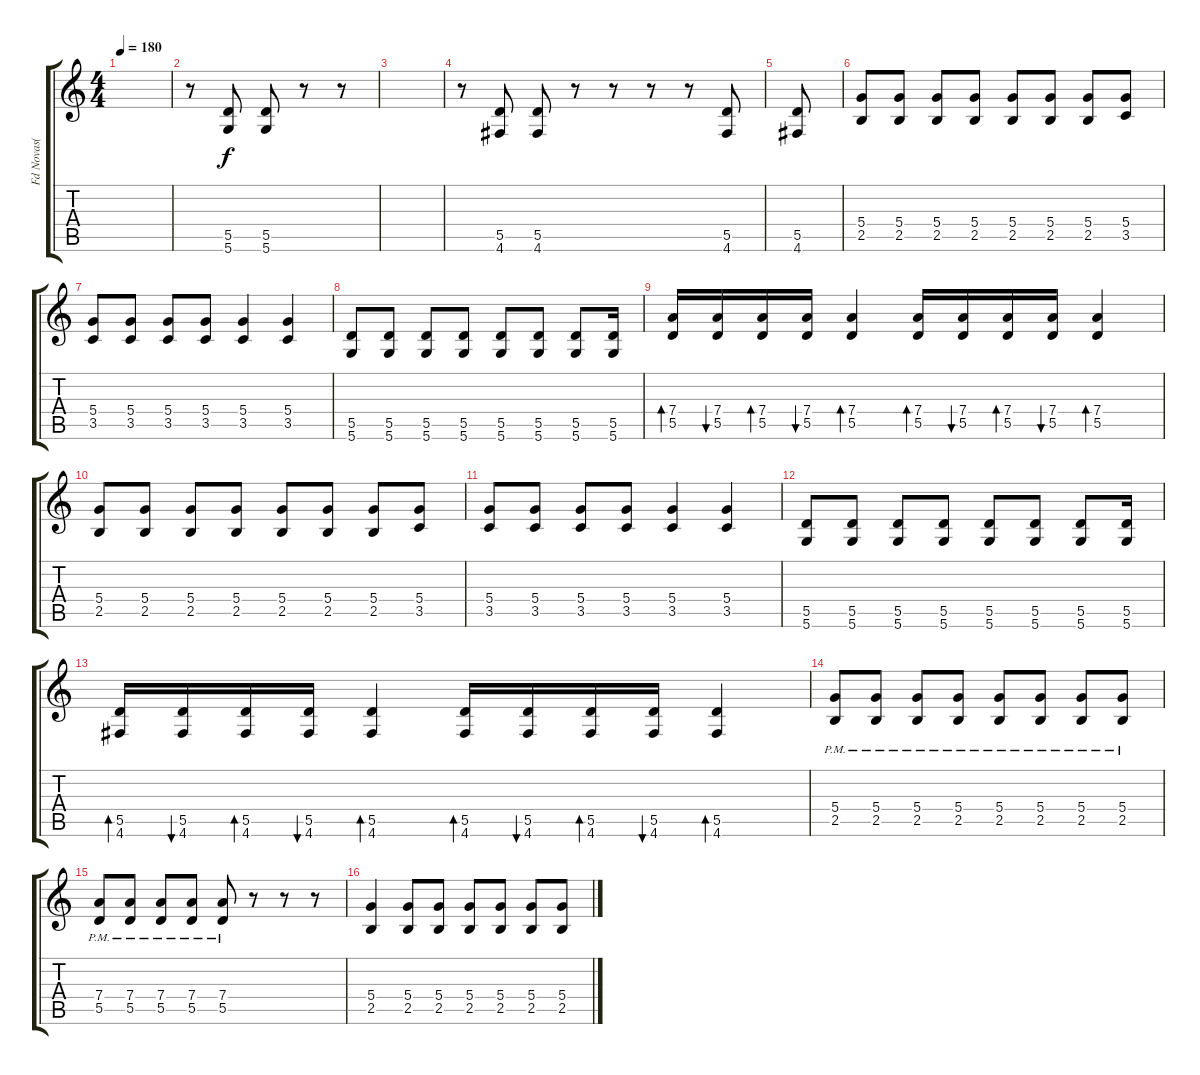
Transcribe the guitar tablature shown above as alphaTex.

\track ("Fd Novas( Rythm Guitar)" "Fd Novas( ") {instrument distortionguitar}
\staff {score tabs}
\tuning (E4 B3 G3 D3 A2 D2) {hide}
\ts (4 4)
\tempo 180
\clef g2
\ks c
|
r.8 (5.5 5.6).8 (5.5 5.6).8 r.8 r.8 |
|
r.8 (5.5 4.6).8 (5.5 4.6).8 r.8 r.8 r.8 r.8 (5.5 4.6).8 |
(5.5 4.6).8 |
(5.4 2.5).8 (5.4 2.5).8 (5.4 2.5).8 (5.4 2.5).8 (5.4 2.5).8 (5.4 2.5).8 (5.4 2.5).8 (5.4 3.5).8 |
(5.4 3.5).8 (5.4 3.5).8 (5.4 3.5).8 (5.4 3.5).8 (5.4 3.5).4 (5.4 3.5).4 |
(5.5 5.6).8 (5.5 5.6).8 (5.5 5.6).8 (5.5 5.6).8 (5.5 5.6).8 (5.5 5.6).8 (5.5 5.6).8 (5.5 5.6).16 |
(7.4 5.5).16{bd 60} (7.4 5.5).16{bu 60} (7.4 5.5).16{bd 60} (7.4 5.5).16{bu 60} (7.4 5.5).4{bd 60} (7.4 5.5).16{bd 60} (7.4 5.5).16{bu 60} (7.4 5.5).16{bd 60} (7.4 5.5).16{bu 60} (7.4 5.5).4{bd 60} |
(5.4 2.5).8 (5.4 2.5).8 (5.4 2.5).8 (5.4 2.5).8 (5.4 2.5).8 (5.4 2.5).8 (5.4 2.5).8 (5.4 3.5).8 |
(5.4 3.5).8 (5.4 3.5).8 (5.4 3.5).8 (5.4 3.5).8 (5.4 3.5).4 (5.4 3.5).4 |
(5.5 5.6).8 (5.5 5.6).8 (5.5 5.6).8 (5.5 5.6).8 (5.5 5.6).8 (5.5 5.6).8 (5.5 5.6).8 (5.5 5.6).16 |
(5.5 4.6).16{bd 60} (5.5 4.6).16{bu 60} (5.5 4.6).16{bd 60} (5.5 4.6).16{bu 60} (5.5 4.6).4{bd 60} (5.5 4.6).16{bd 60} (5.5 4.6).16{bu 60} (5.5 4.6).16{bd 60} (5.5 4.6).16{bu 60} (5.5 4.6).4{bd 60} |
(5.4{pm} 2.5{pm}).8 (5.4{pm} 2.5{pm}).8 (5.4{pm} 2.5{pm}).8 (5.4{pm} 2.5{pm}).8 (5.4{pm} 2.5{pm}).8 (5.4{pm} 2.5{pm}).8 (5.4{pm} 2.5{pm}).8 (5.4{pm} 2.5{pm}).8 |
(7.4{pm} 5.5{pm}).8 (7.4{pm} 5.5{pm}).8 (7.4{pm} 5.5{pm}).8 (7.4{pm} 5.5{pm}).8 (7.4{pm} 5.5{pm}).8 r.8 r.8 r.8 |
(5.4 2.5).4 (5.4 2.5).8 (5.4 2.5).8 (5.4 2.5).8 (5.4 2.5).8 (5.4 2.5).8 (5.4 2.5).8
